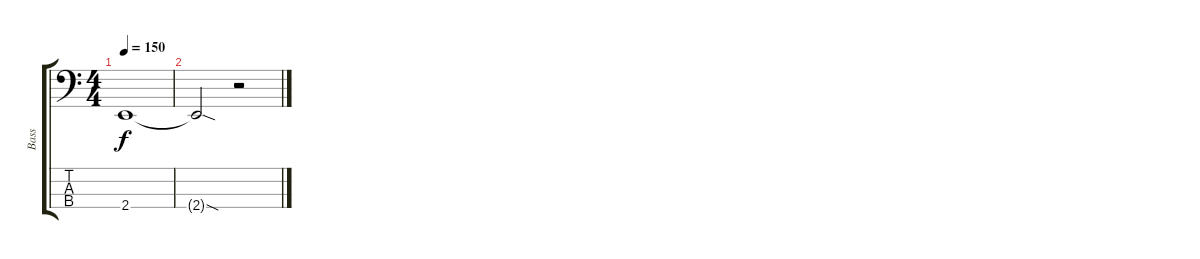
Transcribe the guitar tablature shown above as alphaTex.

\track ("Bass" "Bass") {instrument electricbassfinger}
\staff {score tabs}
\tuning (G2 D2 A1 D1) {hide}
\ts (4 4)
\tempo 150
\clef f4
\ks c
2.4.1{dy f} |
2.4{sod t}.2 r.2
